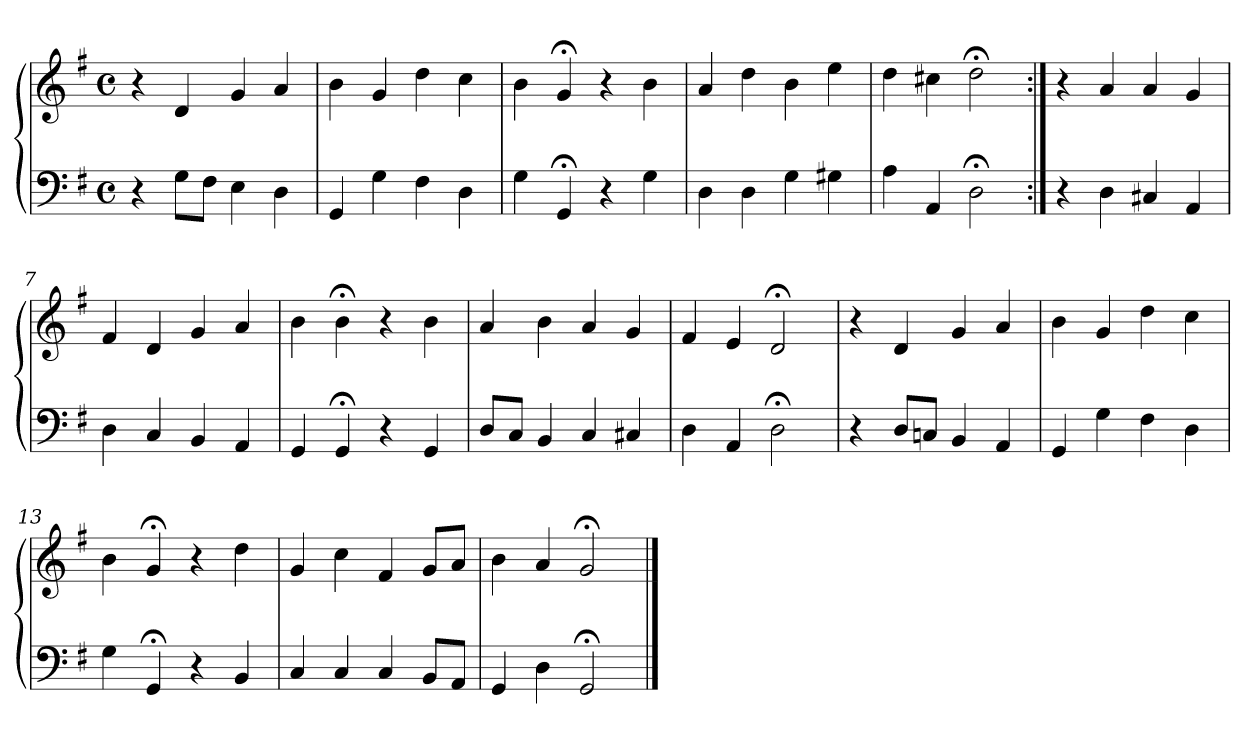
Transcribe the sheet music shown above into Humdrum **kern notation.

**kern	**kern
*part1	*part1
*staff2	*staff1
*clefF4	*clefG2
*k[f#]	*k[f#]
*M4/4	*M4/4
*met(c)	*met(c)
=1	=1
4r	4r
8GL	4d
8F#J	.
4E	4g
4D	4a
=2	=2
4GG	4b
4G	4g
4F#	4dd
4D	4cc
=3	=3
4G	4b
4GG;<	4g;<
4r	4r
4G	4b
=4	=4
4D	4a
4D	4dd
4G	4b
4G#X	4ee
=5	=5
4A	4dd
4AA	4cc#X
2D;<	2dd;<
=6:|!	=6:|!
4r	4r
4D	4a
4C#X	4a
4AA	4g
=7	=7
4D	4f#
4C	4d
4BB	4g
4AA	4a
!!LO:LB:g=z
=8	=8
4GG	4b
4GG;<	4b;<
4r	4r
4GG	4b
=9	=9
8DL	4a
8CJ	.
4BB	4b
4C	4a
4C#X	4g
=10	=10
4D	4f#
4AA	4e
2D;<	2d;<
=11	=11
4r	4r
8DL	4d
8CnJ	.
4BB	4g
4AA	4a
=12	=12
4GG	4b
4G	4g
4F#	4dd
4D	4cc
=13	=13
4G	4b
4GG;<	4g;<
4r	4r
4BB	4dd
=14	=14
4C	4g
4C	4cc
4C	4f#
8BBL	8gL
8AAJ	8aJ
!!LO:LB:g=z
=15	=15
4GG	4b
4D	4a
2GG;<	2g;<
==	==
*-	*-
